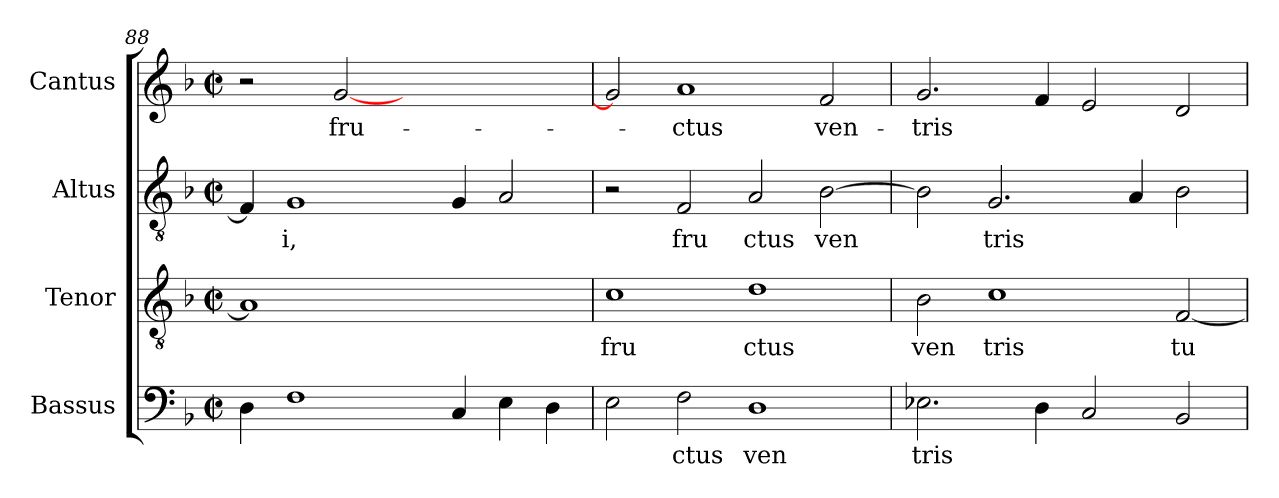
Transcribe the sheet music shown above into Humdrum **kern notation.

**kern	**text	**kern	**text	**kern	**text	**kern	**text
*part4	*part4	*part3	*part3	*part2	*part2	*part1	*part1
*staff4	*staff4	*staff3	*staff3	*staff2	*staff2	*staff1	*staff1
*I"Bassus	*	*I"Tenor	*	*I"Altus	*	*I"Cantus	*
*clefF4	*	*clefGv2	*	*clefGv2	*	*clefG2	*
*k[b-]	*	*k[b-]	*	*k[b-]	*	*k[b-]	*
*F:	*	*F:	*	*F:	*	*F:	*
*M2/2	*	*M2/2	*	*M2/2	*	*M2/2	*
*met(c|)	*	*met(c|)	*	*met(c|)	*	*met(c|)	*
=88	=88	=88	=88	=88	=88	=88	=88
4D\	.	1A]	.	4F/]	.	2r	.
!	!	!	!	!	!LO:LY:b:cj	!	!
1F	.	.	.	1G	i,	.	.
!	!	!	!	!	!	!	!LO:LY:b
.	.	.	.	.	.	[<2g/	fru-
.	.	1ryy	.	.	.	1ryy	.
4C/	.	.	.	4G/	.	.	.
4E\	.	.	.	2A/	.	.	.
4D\	.	.	.	.	.	.	.
=89	=89	=89	=89	=89	=89	=89	=89
!	!	!	!LO:LY:b:cj	!	!	!	!
2E\	.	1c	fru	2r	.	2g/]	.
!	!LO:LY:b:cj	!	!	!	!LO:LY:b:cj	!	!LO:LY:b:cj
2F\	ctus	.	.	2F/	fru	1a	-ctus
!	!LO:LY:b:cj	!	!LO:LY:b:cj	!	!LO:LY:b:cj	!	!
1D	ven	1d	ctus	2A/	ctus	.	.
!	!	!	!	!	!LO:LY:b	!	!LO:LY:b:cj
.	.	.	.	[>2B-\	ven	2f/	ven-
=90	=90	=90	=90	=90	=90	=90	=90
!	!LO:LY:b	!	!LO:LY:b:cj	!	!	!	!LO:LY:b
2.E-X\	tris	2B-\	ven	2B-\]	.	2.g/	-tris
!	!	!	!LO:LY:b:cj	!	!LO:LY:b	!	!
.	.	1c	tris	2.G/	tris	.	.
4D\	.	.	.	.	.	4f/	.
2C/	.	.	.	.	.	2e/	.
.	.	.	.	4A/	.	.	.
!	!	!	!LO:LY:b:cj	!	!	!	!
2BB-/	.	[<2F/	tu	2B-\	.	2d/	.
=	=	=	=	=	=	=	=
*-	*-	*-	*-	*-	*-	*-	*-
